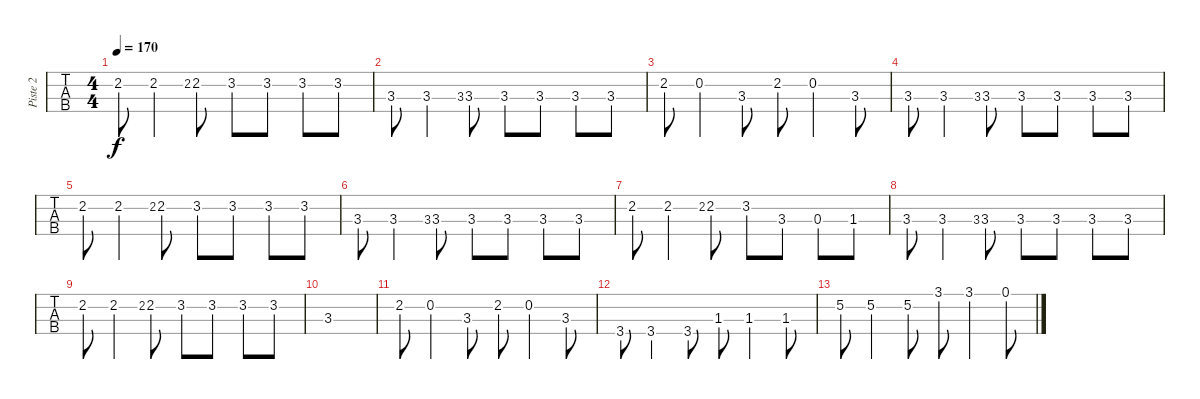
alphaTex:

\track ("Piste 2" "Piste 2") {instrument electricbasspick}
\staff {tabs}
\tuning (G2 D2 A1 E1) {hide}
\ts (4 4)
\tempo 170
\clef f4
\ks c
2.2.8{dy f} 2.2.4 2.2.8{gr} 2.2.8 3.2.8 3.2.8 3.2.8 3.2.8 |
3.3.8 3.3.4 3.3.8{gr} 3.3.8 3.3.8 3.3.8 3.3.8 3.3.8 |
2.2.8 0.2.4 3.3.8 2.2.8 0.2.4 3.3.8 |
3.3.8 3.3.4 3.3.8{gr} 3.3.8 3.3.8 3.3.8 3.3.8 3.3.8 |
2.2.8 2.2.4 2.2.8{gr} 2.2.8 3.2.8 3.2.8 3.2.8 3.2.8 |
3.3.8 3.3.4 3.3.8{gr} 3.3.8 3.3.8 3.3.8 3.3.8 3.3.8 |
2.2.8 2.2.4 2.2.8{gr} 2.2.8 3.2.8 3.3.8 0.3.8 1.3.8 |
3.3.8 3.3.4 3.3.8{gr} 3.3.8 3.3.8 3.3.8 3.3.8 3.3.8 |
2.2.8 2.2.4 2.2.8{gr} 2.2.8 3.2.8 3.2.8 3.2.8 3.2.8 |
3.3.1 |
2.2.8 0.2.4 3.3.8 2.2.8 0.2.4 3.3.8 |
3.4.8 3.4.4 3.4.8 1.3.8 1.3.4 1.3.8 |
5.2.8 5.2.4 5.2.8 3.1.8 3.1.4 0.1.8
